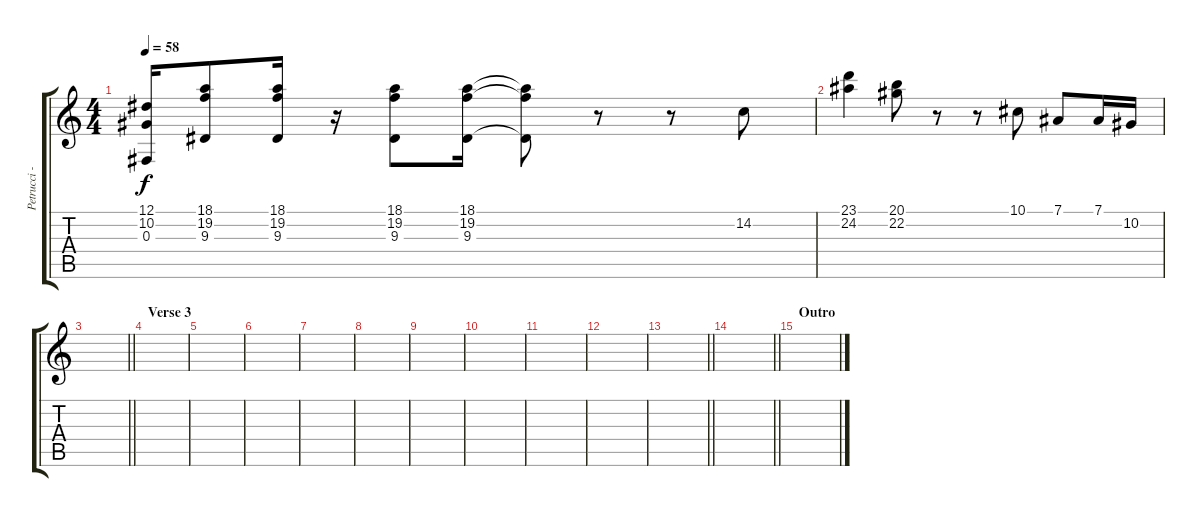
\track ("Petrucci - Portnoy" "Petrucci -") {instrument cello}
\staff {score tabs}
\tuning (Eb4 Bb3 Gb3 Db3 Ab2 Eb2) {hide}
\ts (4 4)
\tempo 58
\clef g2
\ks c
(12.1{t} 10.2{t} 0.3).16{dy f} (18.1 19.2 9.3).8 (18.1 19.2 9.3).16 r.16 (18.1 19.2 9.3).8 (18.1 19.2 9.3).16 (18.1{t} 19.2{t} 9.3{t}).8 r.8 r.8 14.2.8 |
(23.1 24.2).4 (20.1 22.2).8 r.8 r.8 10.1.8 7.1.8 7.1.16 10.2.16 |
\barLineRight lightlight
|
\section ("" "Verse 3")
|
|
|
|
|
|
|
|
|
\barLineRight lightlight
|
\barLineRight lightlight
|
\section ("" "Outro")
